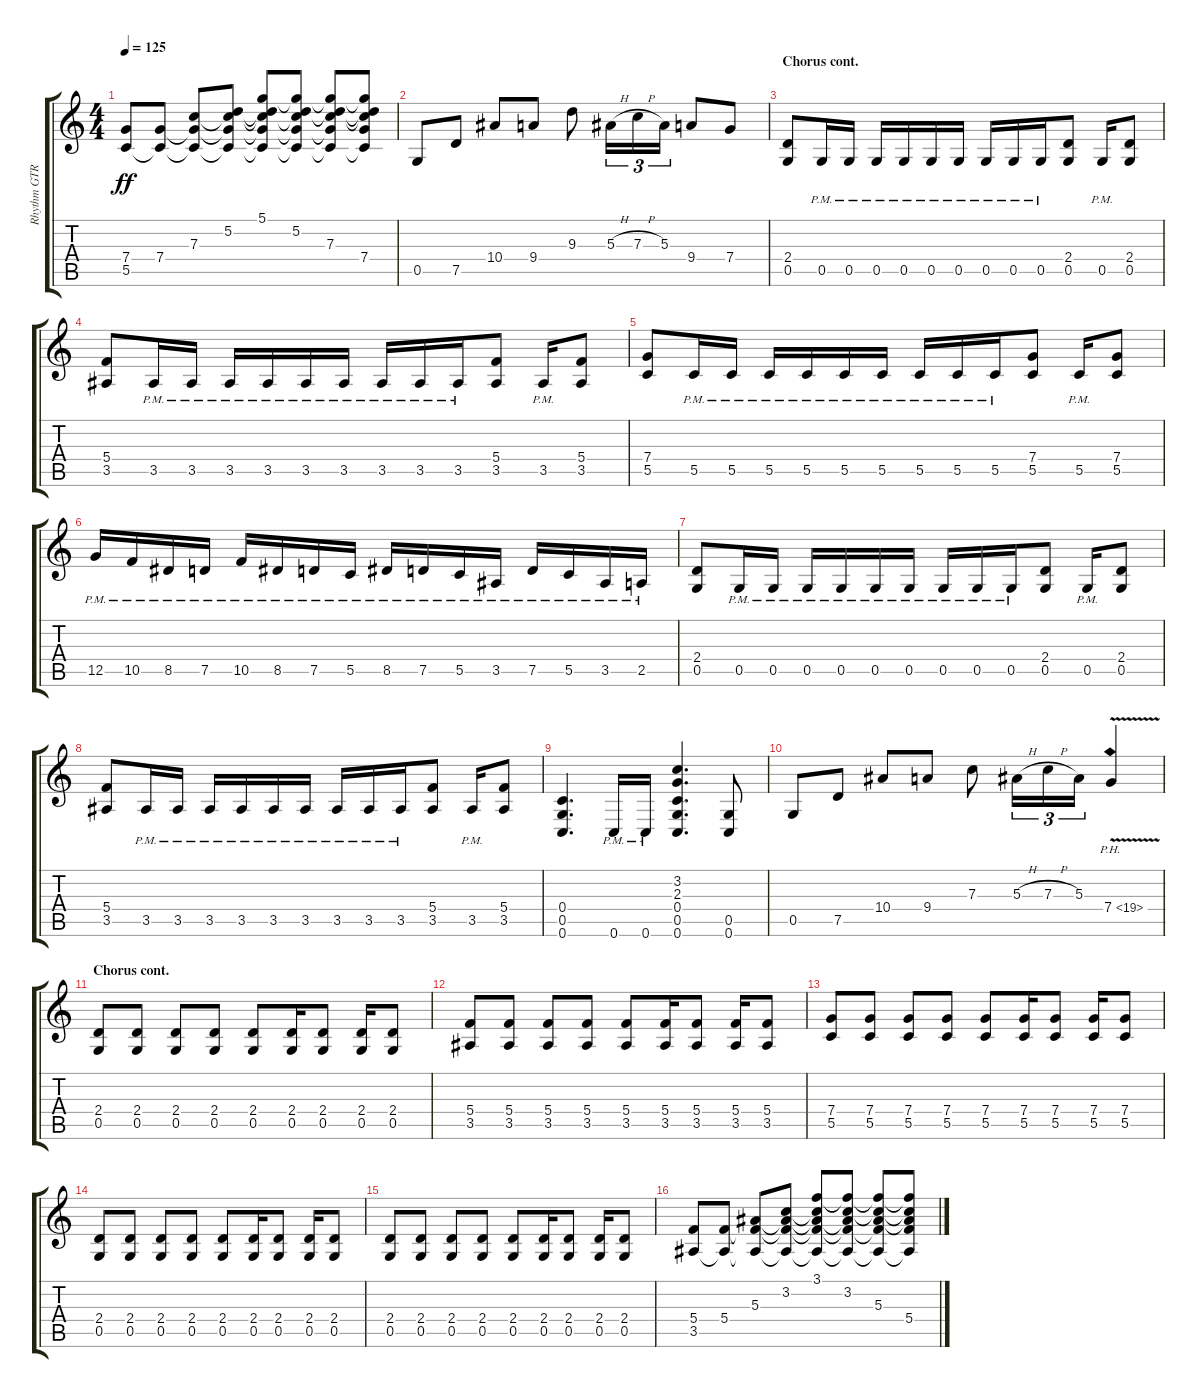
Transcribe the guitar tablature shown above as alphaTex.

\track ("Rhythm GTR 1" "Rhythm GTR") {instrument overdrivenguitar}
\staff {score tabs}
\tuning (D4 A3 F3 C3 G2 C2) {hide}
\ts (4 4)
\tempo 125
\clef g2
\ks aminor
(7.4 5.5).8{dy ff} (7.4 5.5{t}).8 (7.3 7.4{t} 5.5{t}).8 (5.2 7.3{t} 7.4{t} 5.5{t}).8 (5.1 5.2{t} 7.3{t} 7.4{t} 5.5{t}).8 (5.1{t} 5.2 7.3{t} 7.4{t} 5.5{t}).8 (5.1{t} 5.2{t} 7.3 7.4{t} 5.5{t}).8 (5.1{t} 5.2{t} 7.3{t} 7.4 5.5{t}).8 |
0.5.8 7.5.8 10.4.8 9.4.8 9.3.8 5.3{h}.16{tu (3 2)} 7.3{h}.16{tu (3 2)} 5.3.16{tu (3 2)} 9.4.8 7.4.8 |
\section ("" "Chorus cont.")
(2.4 0.5).8 0.5{pm}.16 0.5{pm}.16 0.5{pm}.16 0.5{pm}.16 0.5{pm}.16 0.5{pm}.16 0.5{pm}.16 0.5{pm}.16 0.5{pm}.16 (2.4 0.5).8 0.5{pm}.16 (2.4 0.5).8 |
(5.4 3.5).8 3.5{pm}.16 3.5{pm}.16 3.5{pm}.16 3.5{pm}.16 3.5{pm}.16 3.5{pm}.16 3.5{pm}.16 3.5{pm}.16 3.5{pm}.16 (5.4 3.5).8 3.5{pm}.16 (5.4 3.5).8 |
(7.4 5.5).8 5.5{pm}.16 5.5{pm}.16 5.5{pm}.16 5.5{pm}.16 5.5{pm}.16 5.5{pm}.16 5.5{pm}.16 5.5{pm}.16 5.5{pm}.16 (7.4 5.5).8 5.5{pm}.16 (7.4 5.5).8 |
12.5{pm}.16 10.5{pm}.16 8.5{pm}.16 7.5{pm}.16 10.5{pm}.16 8.5{pm}.16 7.5{pm}.16 5.5{pm}.16 8.5{pm}.16 7.5{pm}.16 5.5{pm}.16 3.5{pm}.16 7.5{pm}.16 5.5{pm}.16 3.5{pm}.16 2.5{pm}.16 |
(2.4 0.5).8 0.5{pm}.16 0.5{pm}.16 0.5{pm}.16 0.5{pm}.16 0.5{pm}.16 0.5{pm}.16 0.5{pm}.16 0.5{pm}.16 0.5{pm}.16 (2.4 0.5).8 0.5{pm}.16 (2.4 0.5).8 |
(5.4 3.5).8 3.5{pm}.16 3.5{pm}.16 3.5{pm}.16 3.5{pm}.16 3.5{pm}.16 3.5{pm}.16 3.5{pm}.16 3.5{pm}.16 3.5{pm}.16 (5.4 3.5).8 3.5{pm}.16 (5.4 3.5).8 |
(0.4 0.5 0.6).4{d} 0.6{pm}.16 0.6{pm}.16 (3.2 2.3 0.4 0.5 0.6).4{d} (0.5 0.6).8 |
0.5.8 7.5.8 10.4.8 9.4.8 7.3.8 5.3{h}.16{tu (3 2)} 7.3{h}.16{tu (3 2)} 5.3.16{tu (3 2)} 7.4{ph 12 v}.4 |
\section ("" "Chorus cont.")
(2.4 0.5).8 (2.4 0.5).8 (2.4 0.5).8 (2.4 0.5).8 (2.4 0.5).8 (2.4 0.5).16 (2.4 0.5).8 (2.4 0.5).16 (2.4 0.5).8 |
(5.4 3.5).8 (5.4 3.5).8 (5.4 3.5).8 (5.4 3.5).8 (5.4 3.5).8 (5.4 3.5).16 (5.4 3.5).8 (5.4 3.5).16 (5.4 3.5).8 |
(7.4 5.5).8 (7.4 5.5).8 (7.4 5.5).8 (7.4 5.5).8 (7.4 5.5).8 (7.4 5.5).16 (7.4 5.5).8 (7.4 5.5).16 (7.4 5.5).8 |
(2.4 0.5).8 (2.4 0.5).8 (2.4 0.5).8 (2.4 0.5).8 (2.4 0.5).8 (2.4 0.5).16 (2.4 0.5).8 (2.4 0.5).16 (2.4 0.5).8 |
(2.4 0.5).8 (2.4 0.5).8 (2.4 0.5).8 (2.4 0.5).8 (2.4 0.5).8 (2.4 0.5).16 (2.4 0.5).8 (2.4 0.5).16 (2.4 0.5).8 |
(5.4 3.5).8 (5.4 3.5{t}).8 (5.3 5.4{t} 3.5{t}).8 (3.2 5.3{t} 5.4{t} 3.5{t}).8 (3.1 3.2{t} 5.3{t} 5.4{t} 3.5{t}).8 (3.1{t} 3.2 5.3{t} 5.4{t} 3.5{t}).8 (3.1{t} 3.2{t} 5.3 5.4{t} 3.5{t}).8 (3.1{t} 3.2{t} 5.3{t} 5.4 3.5{t}).8
